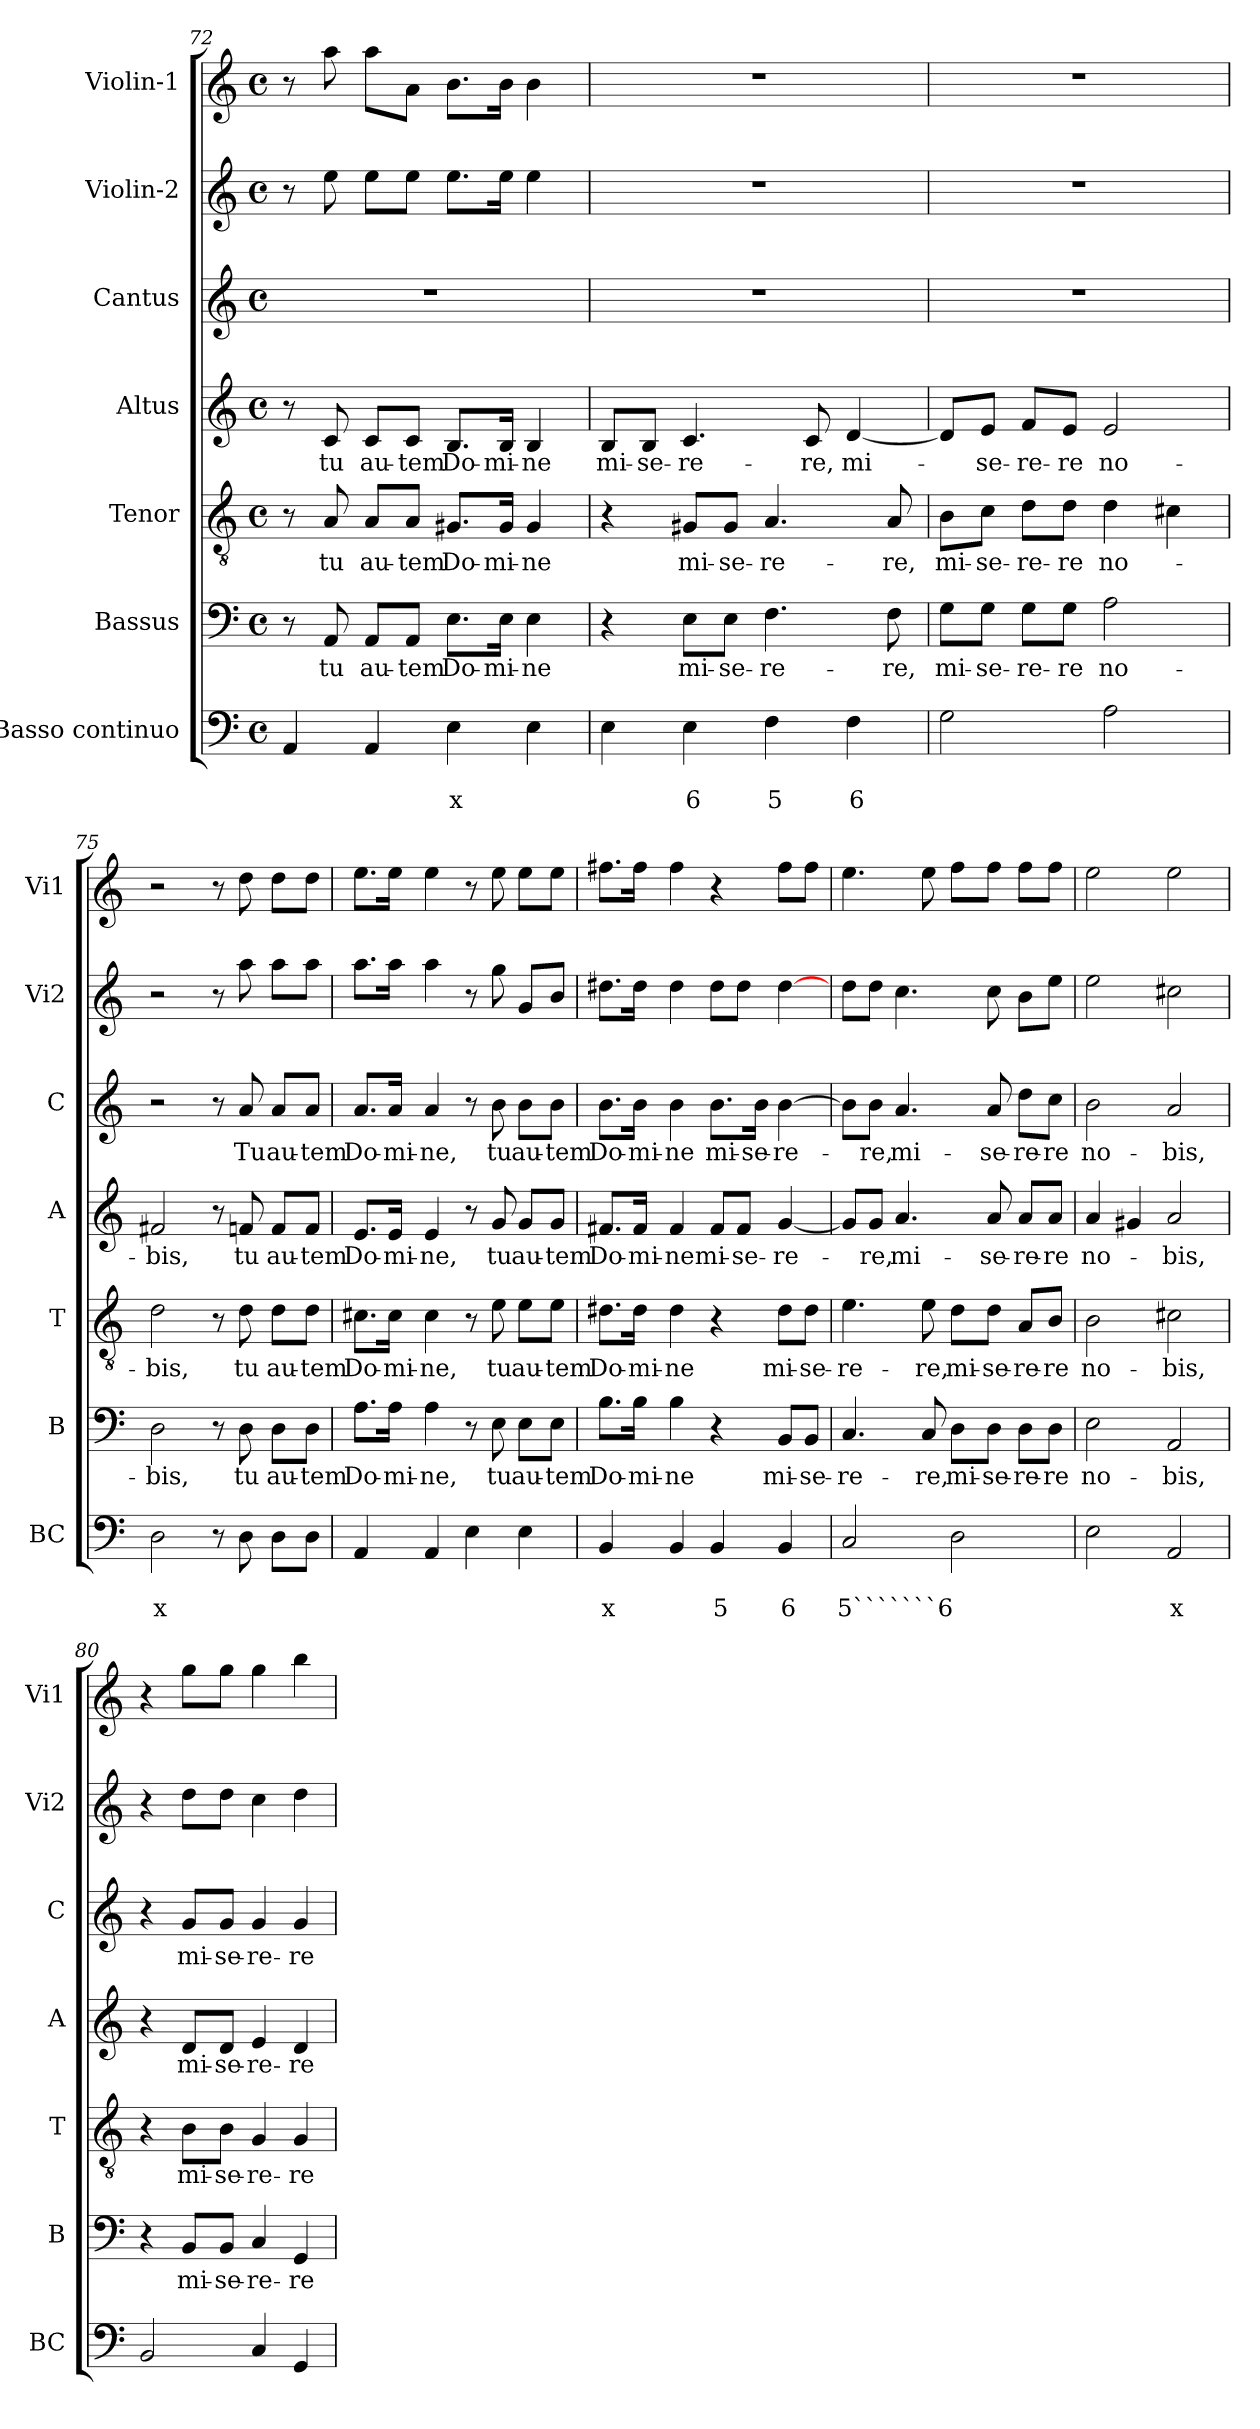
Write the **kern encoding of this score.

**kern	**text	**text	**kern	**text	**kern	**text	**kern	**text	**kern	**text	**kern	**kern
*part7	*part7	*part7	*part6	*part6	*part5	*part5	*part4	*part4	*part3	*part3	*part2	*part1
*staff7	*staff7	*staff7	*staff6	*staff6	*staff5	*staff5	*staff4	*staff4	*staff3	*staff3	*staff2	*staff1
*I"Basso continuo	*	*	*I"Bassus	*	*I"Tenor	*	*I"Altus	*	*I"Cantus	*	*I"Violin-2	*I"Violin-1
*I'BC	*	*	*I'B	*	*I'T	*	*I'A	*	*I'C	*	*I'Vi2	*I'Vi1
*clefF4	*	*	*clefF4	*	*clefGv2	*	*clefG2	*	*clefG2	*	*clefG2	*clefG2
*k[]	*	*	*k[]	*	*k[]	*	*k[]	*	*k[]	*	*k[]	*k[]
*C:	*	*	*C:	*	*C:	*	*C:	*	*C:	*	*C:	*C:
*M4/4	*	*	*M4/4	*	*M4/4	*	*M4/4	*	*M4/4	*	*M4/4	*M4/4
*met(c)	*	*	*met(c)	*	*met(c)	*	*met(c)	*	*met(c)	*	*met(c)	*met(c)
=72	=72	=72	=72	=72	=72	=72	=72	=72	=72	=72	=72	=72
4AA/	.	.	8r	.	8r	.	8r	.	1r	.	8r	8r
!	!	!	!	!LO:LY:b	!	!LO:LY:b	!	!LO:LY:b	!	!	!	!
.	.	.	8AA/	tu	8A/	tu	8c/	tu	.	.	8ee\	8aa\
!	!	!	!	!LO:LY:b	!	!LO:LY:b	!	!LO:LY:b	!	!	!	!
4AA/	.	.	8AA/L	au-	8A/L	au-	8c/L	au-	.	.	8ee\L	8aa\L
!	!	!	!	!LO:LY:b	!	!LO:LY:b	!	!LO:LY:b	!	!	!	!
.	.	.	8AA/J	-tem	8A/J	-tem	8c/J	-tem	.	.	8ee\J	8a\J
!	!	!LO:LY:b	!	!LO:LY:b	!	!LO:LY:b	!	!LO:LY:b	!	!	!	!
4E\	.	x	8.E\L	Do-	8.G#X/L	Do-	8.B/L	Do-	.	.	8.ee\L	8.b\L
!	!	!	!	!LO:LY:b	!	!LO:LY:b	!	!LO:LY:b	!	!	!	!
.	.	.	16E\Jk	-mi-	16G#/Jk	-mi-	16B/Jk	-mi-	.	.	16ee\Jk	16b\Jk
!	!	!	!	!LO:LY:b	!	!LO:LY:b	!	!LO:LY:b	!	!	!	!
4E\	.	.	4E\	-ne	4G#/	-ne	4B/	-ne	.	.	4ee\	4b\
=73	=73	=73	=73	=73	=73	=73	=73	=73	=73	=73	=73	=73
!	!	!	!	!	!	!	!	!LO:LY:b	!	!	!	!
4E\	.	.	4r	.	4r	.	8B/L	mi-	1r	.	1r	1r
!	!	!	!	!	!	!	!	!LO:LY:b	!	!	!	!
.	.	.	.	.	.	.	8B/J	-se-	.	.	.	.
!	!	!LO:LY:b	!	!LO:LY:b	!	!LO:LY:b	!	!LO:LY:b	!	!	!	!
4E\	.	6	8E\L	mi-	8G#X/L	mi-	4.c/	-re-	.	.	.	.
!	!	!	!	!LO:LY:b	!	!LO:LY:b	!	!	!	!	!	!
.	.	.	8E\J	-se-	8G#/J	-se-	.	.	.	.	.	.
!	!	!LO:LY:b	!	!LO:LY:b	!	!LO:LY:b	!	!	!	!	!	!
4F\	.	5	4.F\	-re-	4.A/	-re-	.	.	.	.	.	.
!	!	!	!	!	!	!	!	!LO:LY:b	!	!	!	!
.	.	.	.	.	.	.	8c/	-re,	.	.	.	.
!	!	!LO:LY:b	!	!	!	!	!	!LO:LY:b	!	!	!	!
4F\	.	6	.	.	.	.	[4d/	mi-	.	.	.	.
!	!	!	!	!LO:LY:b	!	!LO:LY:b	!	!	!	!	!	!
.	.	.	8F\	-re,	8A/	-re,	.	.	.	.	.	.
=74	=74	=74	=74	=74	=74	=74	=74	=74	=74	=74	=74	=74
!	!	!	!	!LO:LY:b	!	!LO:LY:b	!	!	!	!	!	!
2G\	.	.	8G\L	mi-	8B\L	mi-	8d/L]	.	1r	.	1r	1r
!	!	!	!	!LO:LY:b	!	!LO:LY:b	!	!LO:LY:b	!	!	!	!
.	.	.	8G\J	-se-	8c\J	-se-	8e/J	-se-	.	.	.	.
!	!	!	!	!LO:LY:b	!	!LO:LY:b	!	!LO:LY:b	!	!	!	!
.	.	.	8G\L	-re-	8d\L	-re-	8f/L	-re-	.	.	.	.
!	!	!	!	!LO:LY:b	!	!LO:LY:b	!	!LO:LY:b	!	!	!	!
.	.	.	8G\J	-re	8d\J	-re	8e/J	-re	.	.	.	.
!	!	!	!	!LO:LY:b	!	!LO:LY:b	!	!LO:LY:b	!	!	!	!
2A\	.	.	2A\	no-	4d\	no-	2e/	no-	.	.	.	.
.	.	.	.	.	4c#X\	.	.	.	.	.	.	.
!!LO:PB:g=z
=75	=75	=75	=75	=75	=75	=75	=75	=75	=75	=75	=75	=75
!	!	!LO:LY:b	!	!LO:LY:b	!	!LO:LY:b	!	!LO:LY:b	!	!	!	!
2D\	.	x	2D\	-bis,	2d\	-bis,	2f#X/	-bis,	2r	.	2r	2r
8r	.	.	8r	.	8r	.	8r	.	8r	.	8r	8r
!	!	!	!	!LO:LY:b	!	!LO:LY:b	!	!LO:LY:b	!	!LO:LY:b	!	!
8D\	.	.	8D\	tu	8d\	tu	8fn/	tu	8a/	Tu	8aa\	8dd\
!	!	!	!	!LO:LY:b	!	!LO:LY:b	!	!LO:LY:b	!	!LO:LY:b	!	!
8D\L	.	.	8D\L	au-	8d\L	au-	8f/L	au-	8a/L	au-	8aa\L	8dd\L
!	!	!	!	!LO:LY:b	!	!LO:LY:b	!	!LO:LY:b	!	!LO:LY:b	!	!
8D\J	.	.	8D\J	-tem	8d\J	-tem	8f/J	-tem	8a/J	-tem	8aa\J	8dd\J
=76	=76	=76	=76	=76	=76	=76	=76	=76	=76	=76	=76	=76
!	!	!	!	!LO:LY:b	!	!LO:LY:b	!	!LO:LY:b	!	!LO:LY:b	!	!
4AA/	.	.	8.A\L	Do-	8.c#X\L	Do-	8.e/L	Do-	8.a/L	Do-	8.aa\L	8.ee\L
!	!	!	!	!LO:LY:b	!	!LO:LY:b	!	!LO:LY:b	!	!LO:LY:b	!	!
.	.	.	16A\Jk	-mi-	16c#\Jk	-mi-	16e/Jk	-mi-	16a/Jk	-mi-	16aa\Jk	16ee\Jk
!	!	!	!	!LO:LY:b	!	!LO:LY:b	!	!LO:LY:b	!	!LO:LY:b	!	!
4AA/	.	.	4A\	-ne,	4c#\	-ne,	4e/	-ne,	4a/	-ne,	4aa\	4ee\
4E\	.	.	8r	.	8r	.	8r	.	8r	.	8r	8r
!	!	!	!	!LO:LY:b	!	!LO:LY:b	!	!LO:LY:b	!	!LO:LY:b	!	!
.	.	.	8E\	tu	8e\	tu	8g/	tu	8b\	tu	8gg\	8ee\
!	!	!	!	!LO:LY:b	!	!LO:LY:b	!	!LO:LY:b	!	!LO:LY:b	!	!
4E\	.	.	8E\L	au-	8e\L	au-	8g/L	au-	8b\L	au-	8g/L	8ee\L
!	!	!	!	!LO:LY:b	!	!LO:LY:b	!	!LO:LY:b	!	!LO:LY:b	!	!
.	.	.	8E\J	-tem	8e\J	-tem	8g/J	-tem	8b\J	-tem	8b/J	8ee\J
=77	=77	=77	=77	=77	=77	=77	=77	=77	=77	=77	=77	=77
!	!	!LO:LY:b	!	!LO:LY:b	!	!LO:LY:b	!	!LO:LY:b	!	!LO:LY:b	!	!
4BB/	.	x	8.B\L	Do-	8.d#X\L	Do-	8.f#X/L	Do-	8.b\L	Do-	8.dd#X\L	8.ff#X\L
!	!	!	!	!LO:LY:b	!	!LO:LY:b	!	!LO:LY:b	!	!LO:LY:b	!	!
.	.	.	16B\Jk	-mi-	16d#\Jk	-mi-	16f#/Jk	-mi-	16b\Jk	-mi-	16dd#\Jk	16ff#\Jk
!	!	!	!	!LO:LY:b	!	!LO:LY:b	!	!LO:LY:b	!	!LO:LY:b	!	!
4BB/	.	.	4B\	-ne	4d#\	-ne	4f#/	-ne	4b\	-ne	4dd#\	4ff#\
!	!	!LO:LY:b	!	!	!	!	!	!LO:LY:b	!	!LO:LY:b	!	!
4BB/	.	5	4r	.	4r	.	8f#/L	mi-	8.b\L	mi-	8dd#\L	4r
!	!	!	!	!	!	!	!	!LO:LY:b	!	!	!	!
.	.	.	.	.	.	.	8f#/J	-se-	.	.	8dd#\J	.
!	!	!	!	!	!	!	!	!	!	!LO:LY:b	!	!
.	.	.	.	.	.	.	.	.	16b\Jk	-se-	.	.
!	!	!LO:LY:b	!	!LO:LY:b	!	!LO:LY:b	!	!LO:LY:b	!	!LO:LY:b	!	!
4BB/	.	6	8BB/L	mi-	8d#\L	mi-	[4g/	-re-	[4b\	-re-	[4dd#\	8ff#\L
!	!	!	!	!LO:LY:b	!	!LO:LY:b	!	!	!	!	!	!
.	.	.	8BB/J	-se-	8d#\J	-se-	.	.	.	.	.	8ff#\J
=78	=78	=78	=78	=78	=78	=78	=78	=78	=78	=78	=78	=78
!	!	!LO:LY:b	!	!LO:LY:b	!	!LO:LY:b	!	!	!	!	!	!
2C/	.	5```````6	4.C/	-re-	4.e\	-re-	8g/L]	.	8b\L]	.	8dd\L	4.ee\
!	!	!	!	!	!	!	!	!LO:LY:b	!	!LO:LY:b	!	!
.	.	.	.	.	.	.	8g/J	-re,	8b\J	-re,	8dd\J	.
!	!	!	!	!	!	!	!	!LO:LY:b	!	!LO:LY:b	!	!
.	.	.	.	.	.	.	4.a/	mi-	4.a/	mi-	4.cc\	.
!	!	!	!	!LO:LY:b	!	!LO:LY:b	!	!	!	!	!	!
.	.	.	8C/	-re,	8e\	-re,	.	.	.	.	.	8ee\
!	!	!	!	!LO:LY:b	!	!LO:LY:b	!	!	!	!	!	!
2D\	.	.	8D\L	mi-	8d\L	mi-	.	.	.	.	.	8ff\L
!	!	!	!	!LO:LY:b	!	!LO:LY:b	!	!LO:LY:b	!	!LO:LY:b	!	!
.	.	.	8D\J	-se-	8d\J	-se-	8a/	-se-	8a/	-se-	8cc\	8ff\J
!	!	!	!	!LO:LY:b	!	!LO:LY:b	!	!LO:LY:b	!	!LO:LY:b	!	!
.	.	.	8D\L	-re-	8A/L	-re-	8a/L	-re-	8dd\L	-re-	8b\L	8ff\L
!	!	!	!	!LO:LY:b	!	!LO:LY:b	!	!LO:LY:b	!	!LO:LY:b	!	!
.	.	.	8D\J	-re	8B/J	-re	8a/J	-re	8cc\J	-re	8ee\J	8ff\J
!!LO:LB:g=z
=79	=79	=79	=79	=79	=79	=79	=79	=79	=79	=79	=79	=79
!	!	!	!	!LO:LY:b	!	!LO:LY:b	!	!LO:LY:b	!	!LO:LY:b	!	!
2E\	.	.	2E\	no-	2B\	no-	4a/	no-	2b\	no-	2ee\	2ee\
.	.	.	.	.	.	.	4g#X/	.	.	.	.	.
!	!	!LO:LY:b	!	!LO:LY:b	!	!LO:LY:b	!	!LO:LY:b	!	!LO:LY:b	!	!
2AA/	.	x	2AA/	-bis,	2c#X\	-bis,	2a/	-bis,	2a/	-bis,	2cc#X\	2ee\
=80	=80	=80	=80	=80	=80	=80	=80	=80	=80	=80	=80	=80
2BB/	.	.	4r	.	4r	.	4r	.	4r	.	4r	4r
!	!	!	!	!LO:LY:b	!	!LO:LY:b	!	!LO:LY:b	!	!LO:LY:b	!	!
.	.	.	8BB/L	mi-	8B\L	mi-	8d/L	mi-	8g/L	mi-	8dd\L	8gg\L
!	!	!	!	!LO:LY:b	!	!LO:LY:b	!	!LO:LY:b	!	!LO:LY:b	!	!
.	.	.	8BB/J	-se-	8B\J	-se-	8d/J	-se-	8g/J	-se-	8dd\J	8gg\J
!	!	!	!	!LO:LY:b	!	!LO:LY:b	!	!LO:LY:b	!	!LO:LY:b	!	!
4C/	.	.	4C/	-re-	4G/	-re-	4e/	-re-	4g/	-re-	4cc\	4gg\
!	!	!	!	!LO:LY:b	!	!LO:LY:b	!	!LO:LY:b	!	!LO:LY:b	!	!
4GG/	.	.	4GG/	-re	4G/	-re	4d/	-re	4g/	-re	4dd\	4bb\
=	=	=	=	=	=	=	=	=	=	=	=	=
*-	*-	*-	*-	*-	*-	*-	*-	*-	*-	*-	*-	*-
